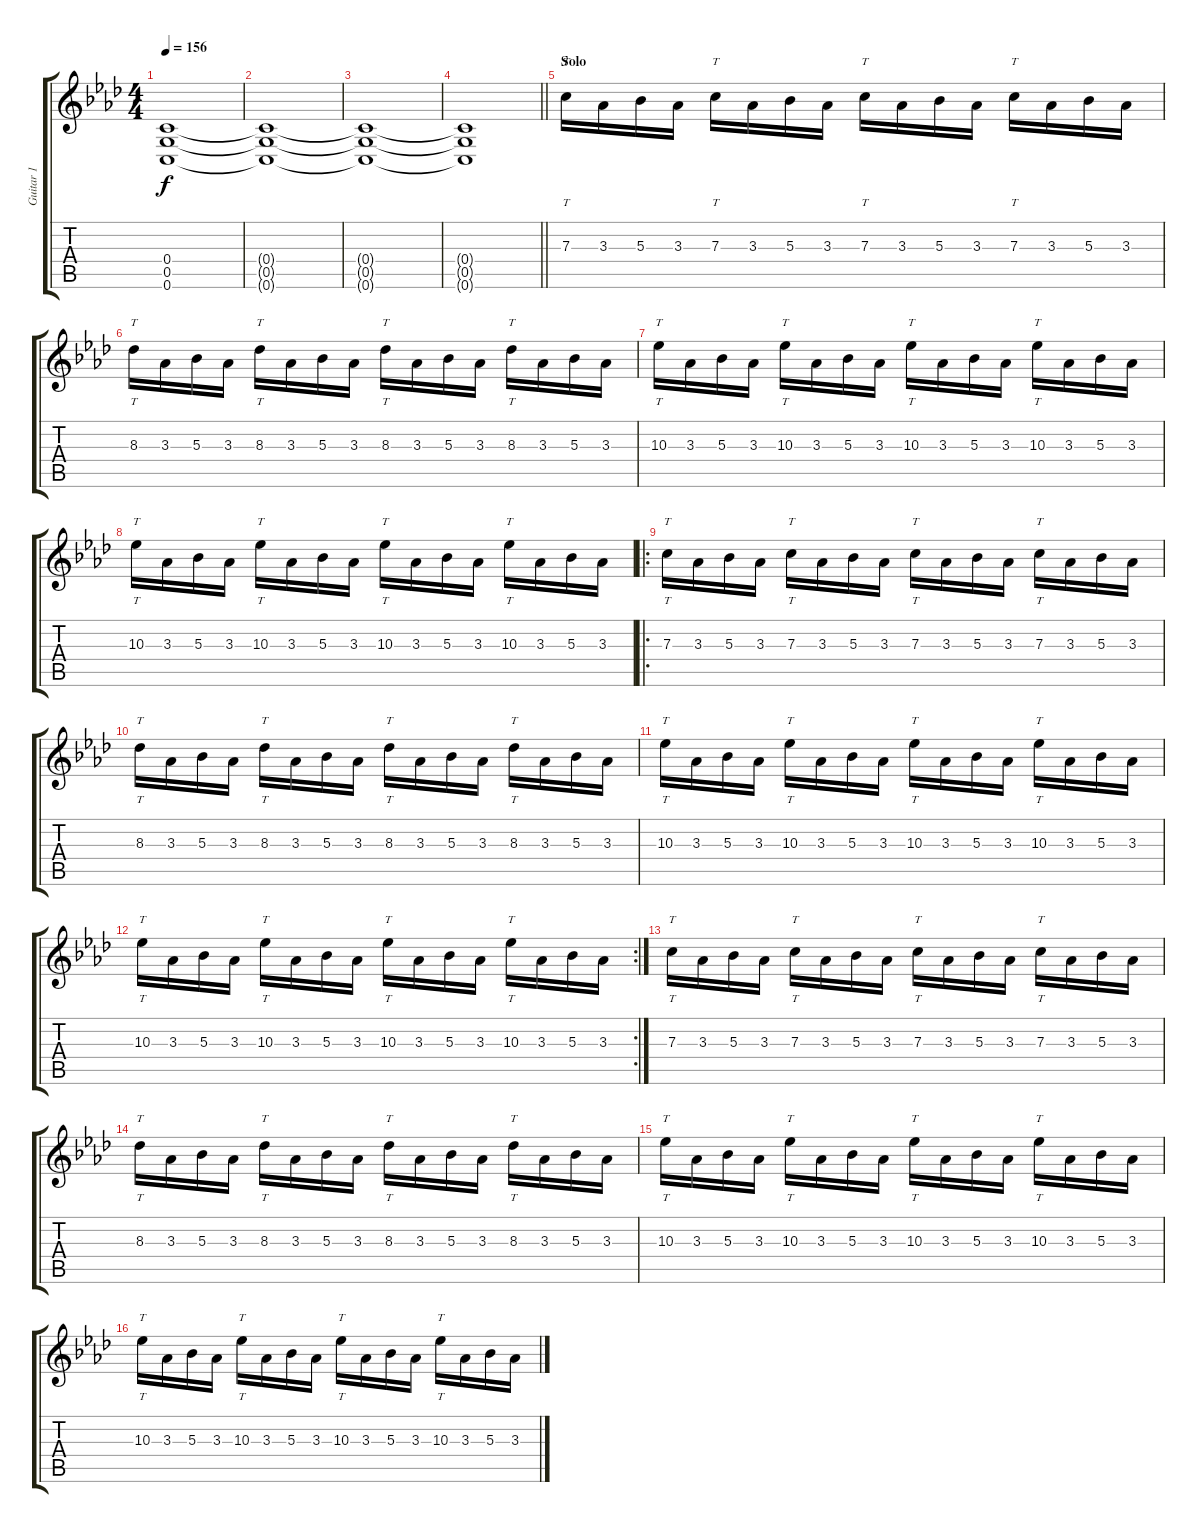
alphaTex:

\track ("Guitar 1" "Guitar 1") {instrument overdrivenguitar}
\staff {score tabs}
\tuning (D4 A3 F3 C3 G2 C2) {hide}
\ts (4 4)
\tempo 156
\clef g2
\ks fminor
(0.4 0.5 0.6).1{dy f} |
(0.4{t} 0.5{t} 0.6{t}).1 |
(0.4{t} 0.5{t} 0.6{t}).1 |
\barLineRight lightlight
(0.4{t} 0.5{t} 0.6{t}).1 |
\section ("" "Solo")
7.3.16{tt} 3.3.16 5.3.16 3.3.16 7.3.16{tt} 3.3.16 5.3.16 3.3.16 7.3.16{tt} 3.3.16 5.3.16 3.3.16 7.3.16{tt} 3.3.16 5.3.16 3.3.16 |
8.3.16{tt} 3.3.16 5.3.16 3.3.16 8.3.16{tt} 3.3.16 5.3.16 3.3.16 8.3.16{tt} 3.3.16 5.3.16 3.3.16 8.3.16{tt} 3.3.16 5.3.16 3.3.16 |
10.3.16{tt} 3.3.16 5.3.16 3.3.16 10.3.16{tt} 3.3.16 5.3.16 3.3.16 10.3.16{tt} 3.3.16 5.3.16 3.3.16 10.3.16{tt} 3.3.16 5.3.16 3.3.16 |
10.3.16{tt} 3.3.16 5.3.16 3.3.16 10.3.16{tt} 3.3.16 5.3.16 3.3.16 10.3.16{tt} 3.3.16 5.3.16 3.3.16 10.3.16{tt} 3.3.16 5.3.16 3.3.16 |
\ro
7.3.16{tt} 3.3.16 5.3.16 3.3.16 7.3.16{tt} 3.3.16 5.3.16 3.3.16 7.3.16{tt} 3.3.16 5.3.16 3.3.16 7.3.16{tt} 3.3.16 5.3.16 3.3.16 |
8.3.16{tt} 3.3.16 5.3.16 3.3.16 8.3.16{tt} 3.3.16 5.3.16 3.3.16 8.3.16{tt} 3.3.16 5.3.16 3.3.16 8.3.16{tt} 3.3.16 5.3.16 3.3.16 |
10.3.16{tt} 3.3.16 5.3.16 3.3.16 10.3.16{tt} 3.3.16 5.3.16 3.3.16 10.3.16{tt} 3.3.16 5.3.16 3.3.16 10.3.16{tt} 3.3.16 5.3.16 3.3.16 |
\rc 2
10.3.16{tt} 3.3.16 5.3.16 3.3.16 10.3.16{tt} 3.3.16 5.3.16 3.3.16 10.3.16{tt} 3.3.16 5.3.16 3.3.16 10.3.16{tt} 3.3.16 5.3.16 3.3.16 |
7.3.16{tt} 3.3.16 5.3.16 3.3.16 7.3.16{tt} 3.3.16 5.3.16 3.3.16 7.3.16{tt} 3.3.16 5.3.16 3.3.16 7.3.16{tt} 3.3.16 5.3.16 3.3.16 |
8.3.16{tt} 3.3.16 5.3.16 3.3.16 8.3.16{tt} 3.3.16 5.3.16 3.3.16 8.3.16{tt} 3.3.16 5.3.16 3.3.16 8.3.16{tt} 3.3.16 5.3.16 3.3.16 |
10.3.16{tt} 3.3.16 5.3.16 3.3.16 10.3.16{tt} 3.3.16 5.3.16 3.3.16 10.3.16{tt} 3.3.16 5.3.16 3.3.16 10.3.16{tt} 3.3.16 5.3.16 3.3.16 |
10.3.16{tt} 3.3.16 5.3.16 3.3.16 10.3.16{tt} 3.3.16 5.3.16 3.3.16 10.3.16{tt} 3.3.16 5.3.16 3.3.16 10.3.16{tt} 3.3.16 5.3.16 3.3.16
